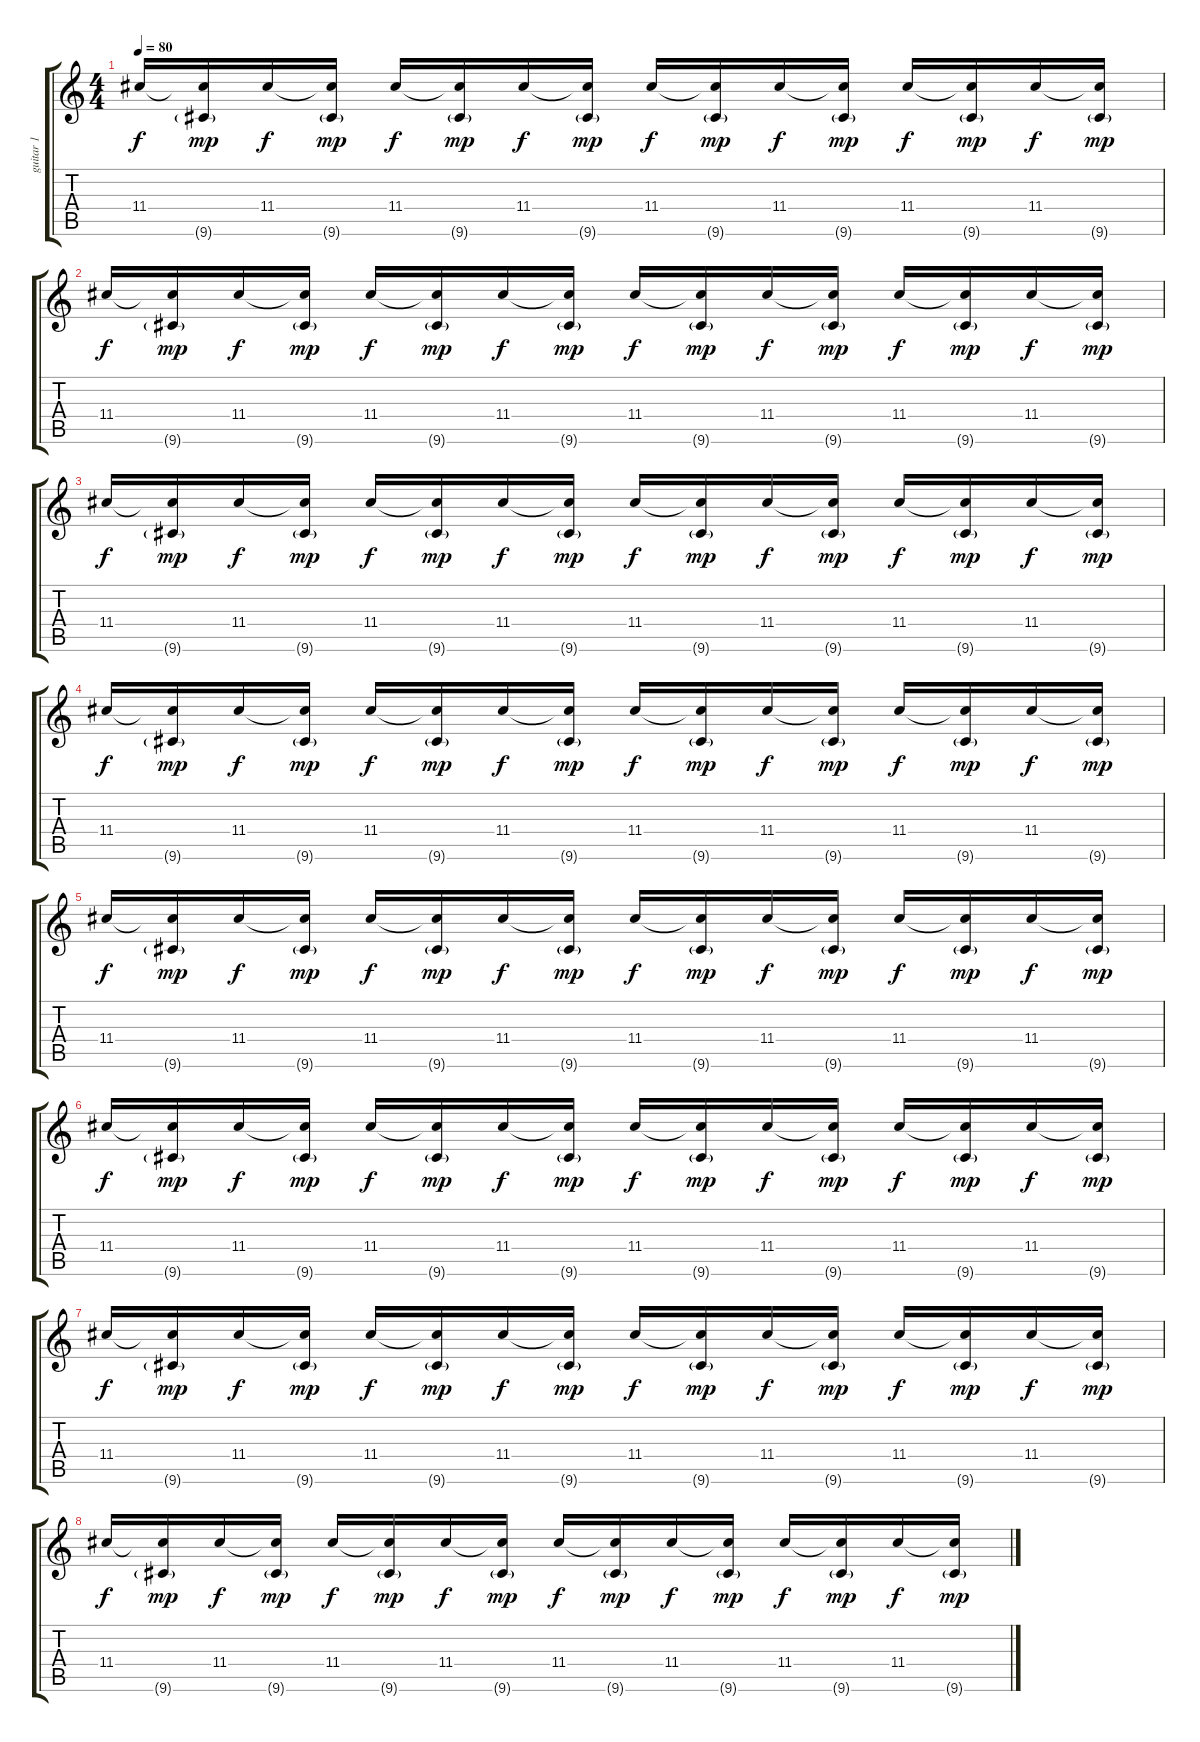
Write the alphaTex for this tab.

\track ("guitar 1" "guitar 1") {instrument acousticguitarsteel}
\staff {score tabs}
\tuning (E4 B3 G3 D3 A2 E2) {hide}
\ts (4 4)
\tempo 80
\clef g2
\ks c
11.4.16{dy f} (11.4{t} 9.6{g}).16{dy mp} 11.4.16{dy f} (11.4{t} 9.6{g}).16{dy mp} 11.4.16{dy f} (11.4{t} 9.6{g}).16{dy mp} 11.4.16{dy f} (11.4{t} 9.6{g}).16{dy mp} 11.4.16{dy f} (11.4{t} 9.6{g}).16{dy mp} 11.4.16{dy f} (11.4{t} 9.6{g}).16{dy mp} 11.4.16{dy f} (11.4{t} 9.6{g}).16{dy mp} 11.4.16{dy f} (11.4{t} 9.6{g}).16{dy mp} |
11.4.16{dy f} (11.4{t} 9.6{g}).16{dy mp} 11.4.16{dy f} (11.4{t} 9.6{g}).16{dy mp} 11.4.16{dy f} (11.4{t} 9.6{g}).16{dy mp} 11.4.16{dy f} (11.4{t} 9.6{g}).16{dy mp} 11.4.16{dy f} (11.4{t} 9.6{g}).16{dy mp} 11.4.16{dy f} (11.4{t} 9.6{g}).16{dy mp} 11.4.16{dy f} (11.4{t} 9.6{g}).16{dy mp} 11.4.16{dy f} (11.4{t} 9.6{g}).16{dy mp} |
11.4.16{dy f} (11.4{t} 9.6{g}).16{dy mp} 11.4.16{dy f} (11.4{t} 9.6{g}).16{dy mp} 11.4.16{dy f} (11.4{t} 9.6{g}).16{dy mp} 11.4.16{dy f} (11.4{t} 9.6{g}).16{dy mp} 11.4.16{dy f} (11.4{t} 9.6{g}).16{dy mp} 11.4.16{dy f} (11.4{t} 9.6{g}).16{dy mp} 11.4.16{dy f} (11.4{t} 9.6{g}).16{dy mp} 11.4.16{dy f} (11.4{t} 9.6{g}).16{dy mp} |
11.4.16{dy f} (11.4{t} 9.6{g}).16{dy mp} 11.4.16{dy f} (11.4{t} 9.6{g}).16{dy mp} 11.4.16{dy f} (11.4{t} 9.6{g}).16{dy mp} 11.4.16{dy f} (11.4{t} 9.6{g}).16{dy mp} 11.4.16{dy f} (11.4{t} 9.6{g}).16{dy mp} 11.4.16{dy f} (11.4{t} 9.6{g}).16{dy mp} 11.4.16{dy f} (11.4{t} 9.6{g}).16{dy mp} 11.4.16{dy f} (11.4{t} 9.6{g}).16{dy mp} |
11.4.16{dy f} (11.4{t} 9.6{g}).16{dy mp} 11.4.16{dy f} (11.4{t} 9.6{g}).16{dy mp} 11.4.16{dy f} (11.4{t} 9.6{g}).16{dy mp} 11.4.16{dy f} (11.4{t} 9.6{g}).16{dy mp} 11.4.16{dy f} (11.4{t} 9.6{g}).16{dy mp} 11.4.16{dy f} (11.4{t} 9.6{g}).16{dy mp} 11.4.16{dy f} (11.4{t} 9.6{g}).16{dy mp} 11.4.16{dy f} (11.4{t} 9.6{g}).16{dy mp} |
11.4.16{dy f} (11.4{t} 9.6{g}).16{dy mp} 11.4.16{dy f} (11.4{t} 9.6{g}).16{dy mp} 11.4.16{dy f} (11.4{t} 9.6{g}).16{dy mp} 11.4.16{dy f} (11.4{t} 9.6{g}).16{dy mp} 11.4.16{dy f} (11.4{t} 9.6{g}).16{dy mp} 11.4.16{dy f} (11.4{t} 9.6{g}).16{dy mp} 11.4.16{dy f} (11.4{t} 9.6{g}).16{dy mp} 11.4.16{dy f} (11.4{t} 9.6{g}).16{dy mp} |
11.4.16{dy f} (11.4{t} 9.6{g}).16{dy mp} 11.4.16{dy f} (11.4{t} 9.6{g}).16{dy mp} 11.4.16{dy f} (11.4{t} 9.6{g}).16{dy mp} 11.4.16{dy f} (11.4{t} 9.6{g}).16{dy mp} 11.4.16{dy f} (11.4{t} 9.6{g}).16{dy mp} 11.4.16{dy f} (11.4{t} 9.6{g}).16{dy mp} 11.4.16{dy f} (11.4{t} 9.6{g}).16{dy mp} 11.4.16{dy f} (11.4{t} 9.6{g}).16{dy mp} |
11.4.16{dy f} (11.4{t} 9.6{g}).16{dy mp} 11.4.16{dy f} (11.4{t} 9.6{g}).16{dy mp} 11.4.16{dy f} (11.4{t} 9.6{g}).16{dy mp} 11.4.16{dy f} (11.4{t} 9.6{g}).16{dy mp} 11.4.16{dy f} (11.4{t} 9.6{g}).16{dy mp} 11.4.16{dy f} (11.4{t} 9.6{g}).16{dy mp} 11.4.16{dy f} (11.4{t} 9.6{g}).16{dy mp} 11.4.16{dy f} (11.4{t} 9.6{g}).16{dy mp}
